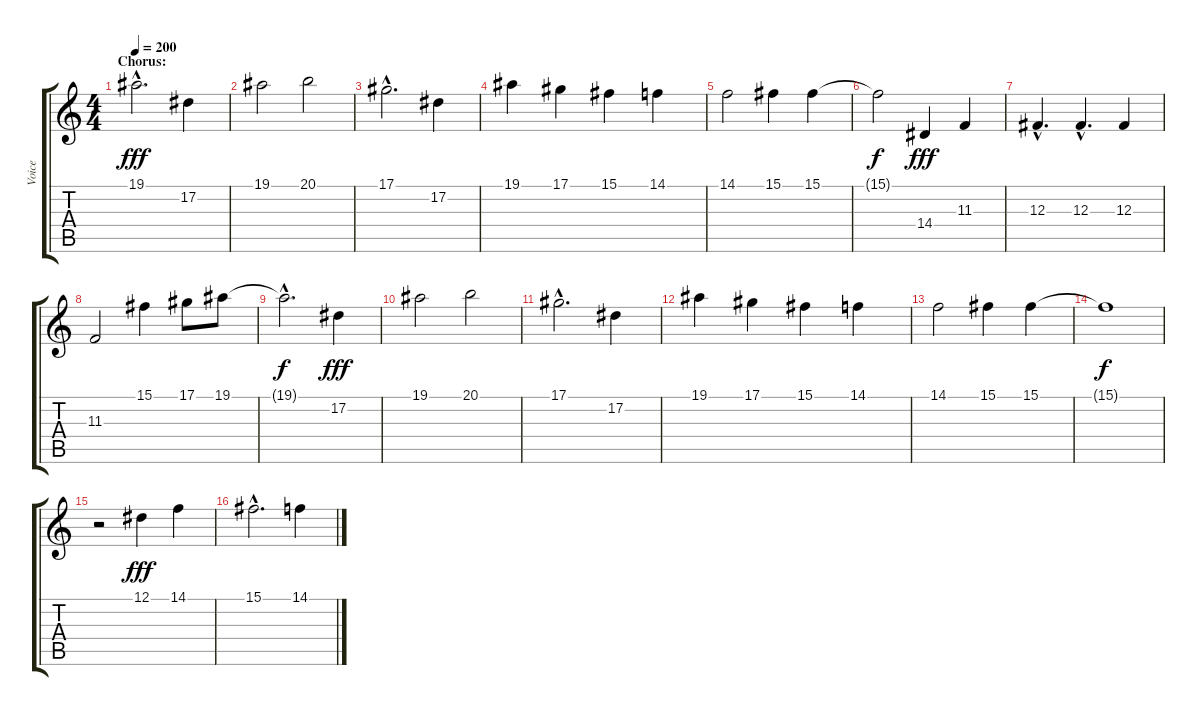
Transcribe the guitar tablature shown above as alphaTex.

\track ("Voice" "Voice") {instrument lead6voice}
\staff {score tabs}
\tuning (Eb4 Bb3 Gb3 Db3 Ab2 Eb2) {hide}
\ts (4 4)
\section ("" "Chorus:")
\tempo 200
\clef g2
\ks c
19.1{hac}.2{d dy fff} 17.2.4 |
19.1.2 20.1.2 |
17.1{hac}.2{d} 17.2.4 |
19.1.4 17.1.4 15.1.4 14.1.4 |
14.1.2 15.1.4 15.1.4 |
15.1{t}.2{dy f} 14.4.4{dy fff} 11.3.4 |
12.3{hac}.4{d} 12.3{hac}.4{d} 12.3.4 |
11.3.2 15.1.4 17.1.8 19.1.8 |
19.1{hac t}.2{d dy f} 17.2.4{dy fff} |
19.1.2 20.1.2 |
17.1{hac}.2{d} 17.2.4 |
19.1.4 17.1.4 15.1.4 14.1.4 |
14.1.2 15.1.4 15.1.4 |
15.1{t}.1{dy f} |
r.2 12.1.4{dy fff} 14.1.4 |
15.1{hac}.2{d} 14.1.4
